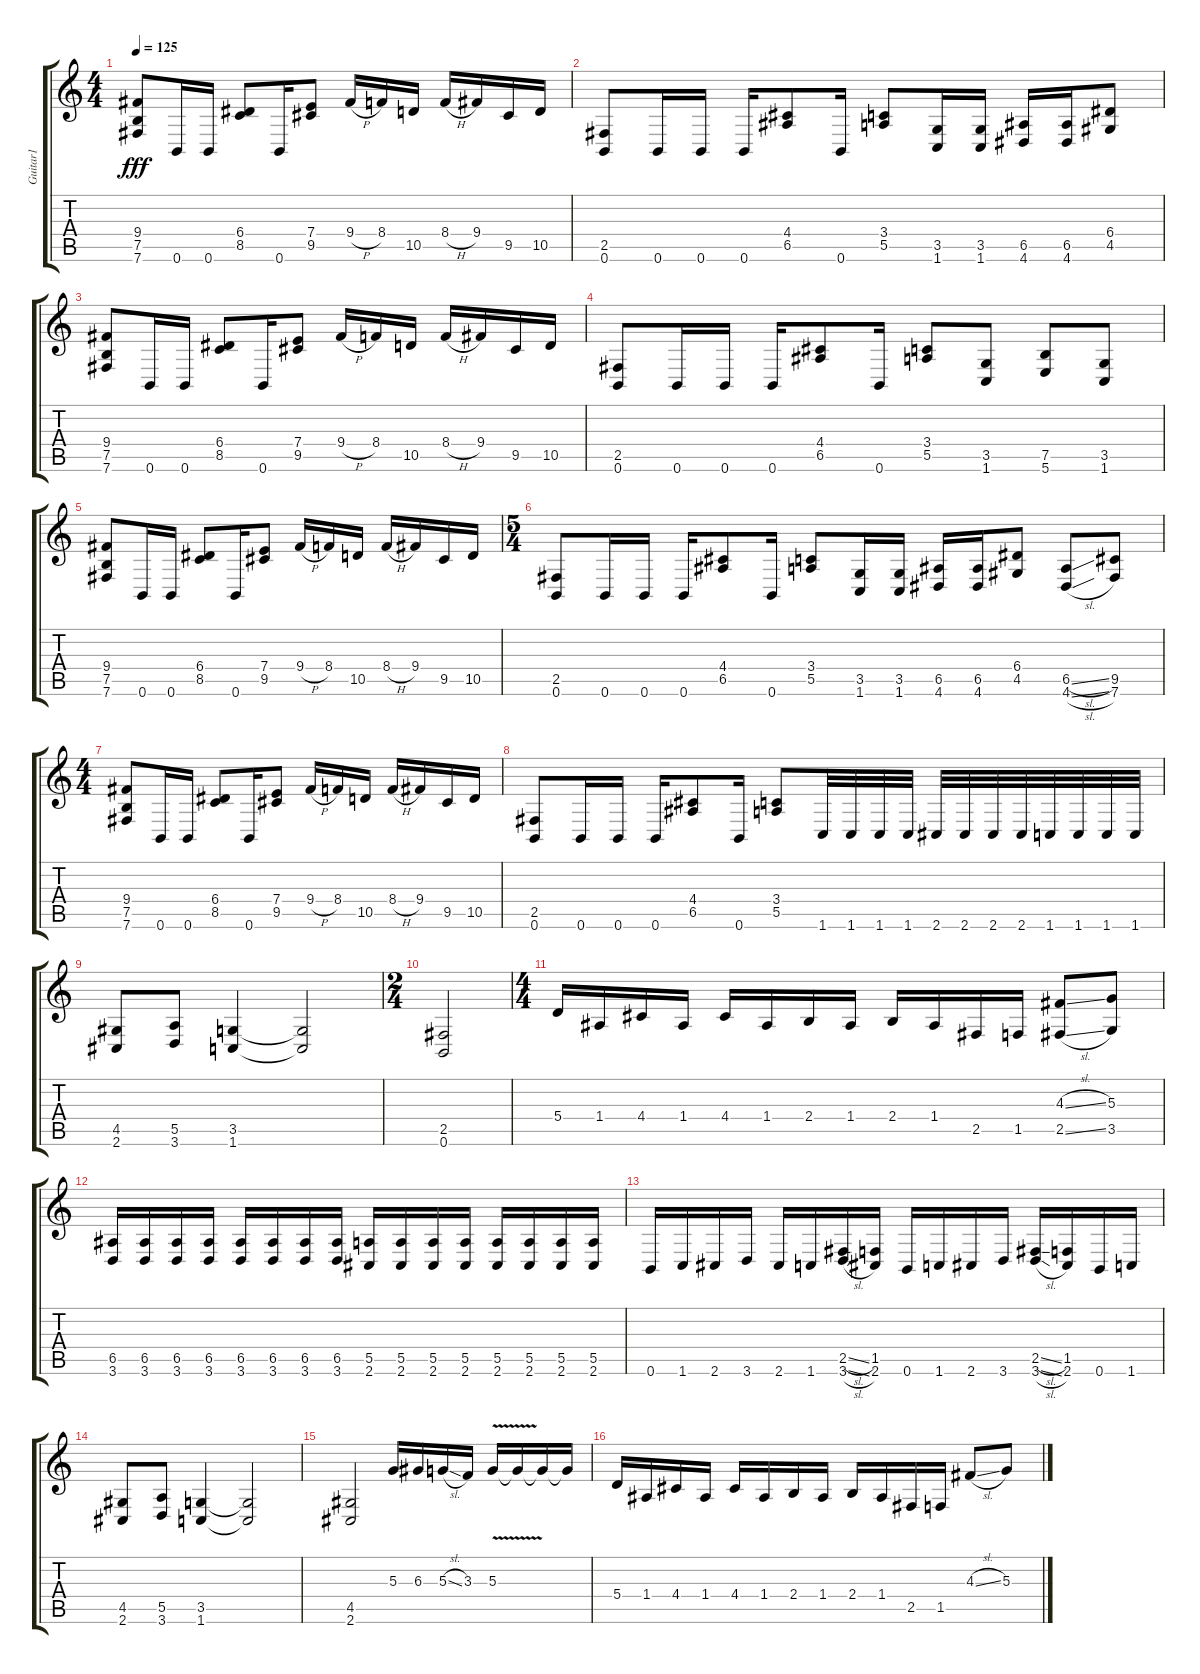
\track ("Guitar1" "Guitar1") {instrument distortionguitar}
\staff {score tabs}
\tuning (B3 Gb3 D3 A2 E2 B1) {hide}
\ts (4 4)
\tempo 125
\clef g2
\ks c
(9.4 7.5 7.6).8{dy fff volume 16 instrument distortionguitar} 0.6.16 0.6.16 (6.4 8.5).8 0.6.16 (7.4 9.5).8 9.4{h}.16 8.4.16 10.5.16 8.4{h}.16 9.4.16 9.5.16 10.5.16 |
(2.5 0.6).8 0.6.16 0.6.16 0.6.16 (4.4 6.5).8 0.6.16 (3.4 5.5).8 (3.5 1.6).16 (3.5 1.6).16 (6.5 4.6).16 (6.5 4.6).16 (6.4 4.5).8 |
(9.4 7.5 7.6).8 0.6.16 0.6.16 (6.4 8.5).8 0.6.16 (7.4 9.5).8 9.4{h}.16 8.4.16 10.5.16 8.4{h}.16 9.4.16 9.5.16 10.5.16 |
(2.5 0.6).8 0.6.16 0.6.16 0.6.16 (4.4 6.5).8 0.6.16 (3.4 5.5).8 (3.5 1.6).8 (7.5 5.6).8 (3.5 1.6).8 |
(9.4 7.5 7.6).8 0.6.16 0.6.16 (6.4 8.5).8 0.6.16 (7.4 9.5).8 9.4{h}.16 8.4.16 10.5.16 8.4{h}.16 9.4.16 9.5.16 10.5.16 |
\ts (5 4)
(2.5 0.6).8 0.6.16 0.6.16 0.6.16 (4.4 6.5).8 0.6.16 (3.4 5.5).8 (3.5 1.6).16 (3.5 1.6).16 (6.5 4.6).16 (6.5 4.6).16 (6.4 4.5).8 (6.5{sl} 4.6{sl}).8 (9.5 7.6).8 |
\ts (4 4)
(9.4 7.5 7.6).8 0.6.16 0.6.16 (6.4 8.5).8 0.6.16 (7.4 9.5).8 9.4{h}.16 8.4.16 10.5.16 8.4{h}.16 9.4.16 9.5.16 10.5.16 |
(2.5 0.6).8 0.6.16 0.6.16 0.6.16 (4.4 6.5).8 0.6.16 (3.4 5.5).8 1.6.32 1.6.32 1.6.32 1.6.32 2.6.32 2.6.32 2.6.32 2.6.32 1.6.32 1.6.32 1.6.32 1.6.32 |
(4.5 2.6).8 (5.5 3.6).8 (3.5 1.6).4 (3.5{t} 1.6{t}).2 |
\ts (2 4)
(2.5 0.6).2 |
\ts (4 4)
5.4.16 1.4.16 4.4.16 1.4.16 4.4.16 1.4.16 2.4.16 1.4.16 2.4.16 1.4.16 2.5.16 1.5.16 (4.3{sl} 2.5{sl}).8 (5.3 3.5).8 |
(6.5 3.6).16 (6.5 3.6).16 (6.5 3.6).16 (6.5 3.6).16 (6.5 3.6).16 (6.5 3.6).16 (6.5 3.6).16 (6.5 3.6).16 (5.5 2.6).16 (5.5 2.6).16 (5.5 2.6).16 (5.5 2.6).16 (5.5 2.6).16 (5.5 2.6).16 (5.5 2.6).16 (5.5 2.6).16 |
0.6.16 1.6.16 2.6.16 3.6.16 2.6.16 1.6.16 (2.5{sl} 3.6{sl}).16 (1.5 2.6).16 0.6.16 1.6.16 2.6.16 3.6.16 (2.5{sl} 3.6{sl}).16 (1.5 2.6).16 0.6.16 1.6.16 |
(4.5 2.6).8 (5.5 3.6).8 (3.5 1.6).4 (3.5{t} 1.6{t}).2 |
(4.5 2.6).2 5.3.16 6.3.16 5.3{sl}.16 3.3.16 5.3{v}.16 5.3{t}.16 5.3{t}.16 5.3{t}.16 |
5.4.16 1.4.16 4.4.16 1.4.16 4.4.16 1.4.16 2.4.16 1.4.16 2.4.16 1.4.16 2.5.16 1.5.16 4.3{sl}.8 5.3.8
